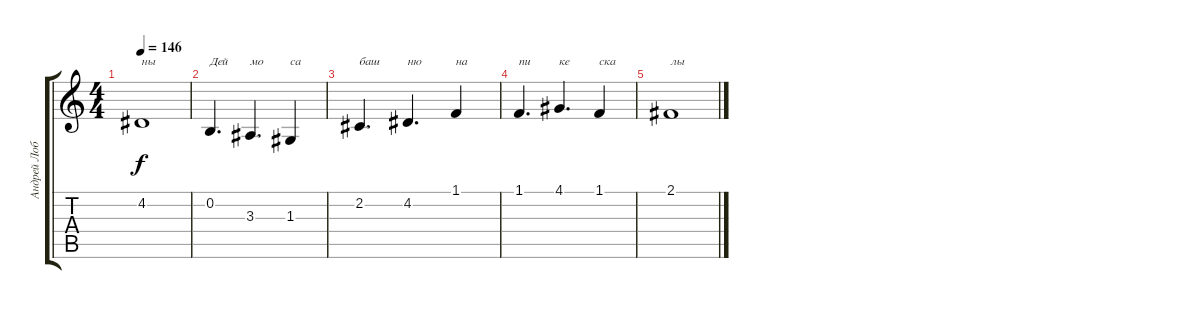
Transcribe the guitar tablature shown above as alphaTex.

\track ("Андрей Лобашов" "Андрей Лоб") {instrument clarinet}
\staff {score tabs}
\tuning (E4 B3 G3 D3 A2 E2) {hide}
\ts (4 4)
\tempo 146
\clef g2
\ks c
4.2.1{txt "ны" dy f} |
0.2.4{d txt "Дей"} 3.3.4{d txt "мо"} 1.3.4{txt "са"} |
2.2.4{d txt "баш"} 4.2.4{d txt "ню"} 1.1.4{txt "на"} |
1.1.4{d txt "пи"} 4.1.4{d txt "ке"} 1.1.4{txt "ска"} |
2.1.1{txt "лы"}
